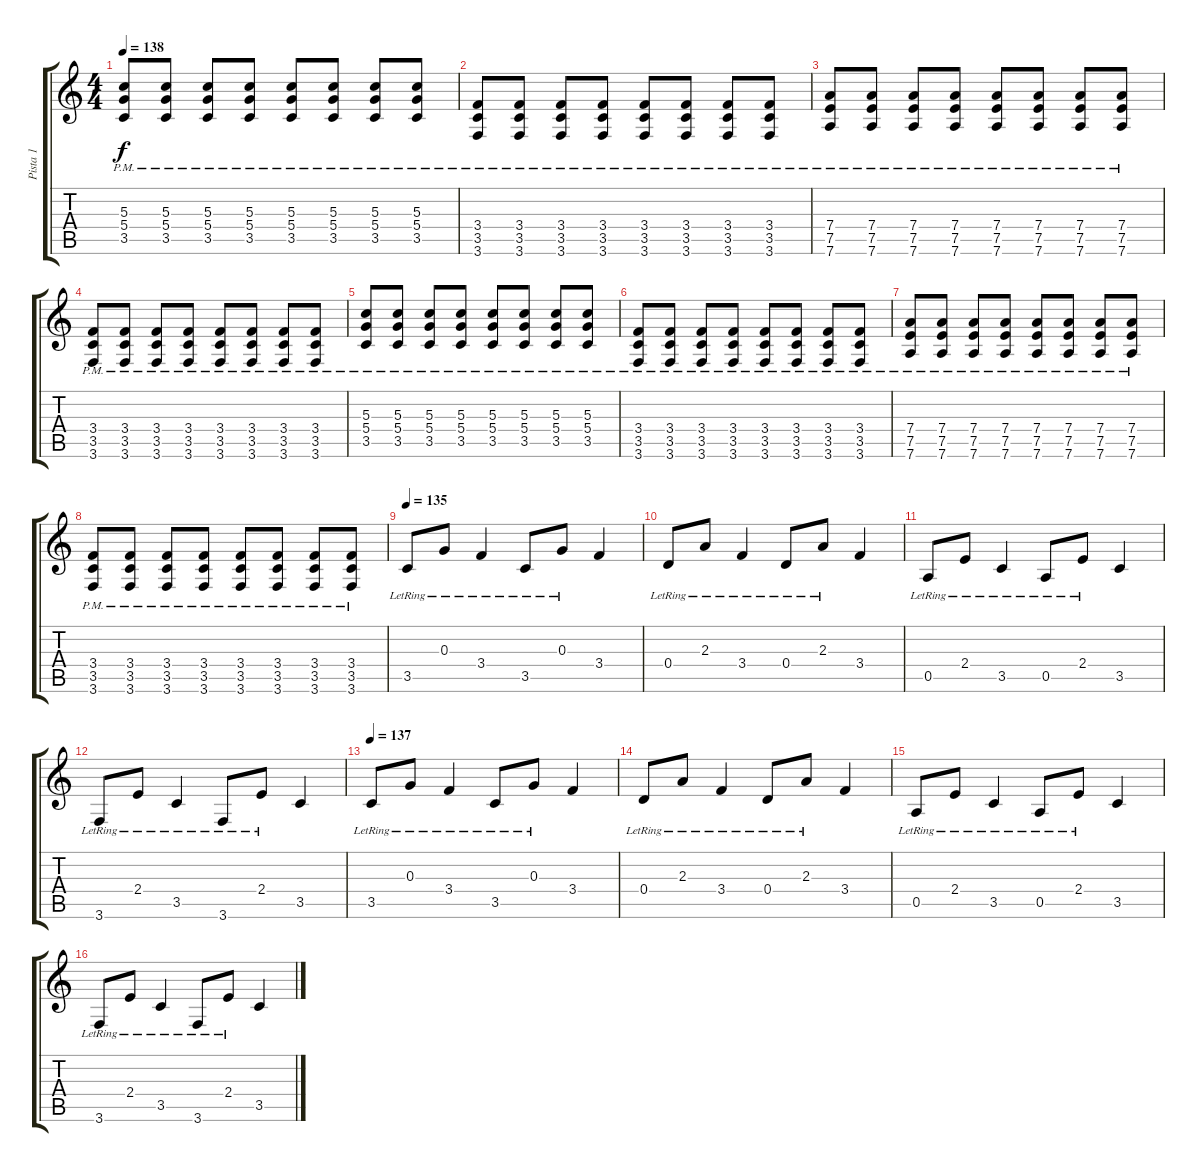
\track ("Pista 1" "Pista 1") {instrument electricguitarclean}
\staff {score tabs}
\tuning (E4 B3 G3 D3 A2 D2) {hide}
\ts (4 4)
\tempo 138
\clef g2
\ks c
(5.3{pm} 5.4{pm} 3.5{pm}).8{dy f} (5.3{pm} 5.4{pm} 3.5{pm}).8 (5.3{pm} 5.4{pm} 3.5{pm}).8 (5.3{pm} 5.4{pm} 3.5{pm}).8 (5.3{pm} 5.4{pm} 3.5{pm}).8 (5.3{pm} 5.4{pm} 3.5{pm}).8 (5.3{pm} 5.4{pm} 3.5{pm}).8 (5.3{pm} 5.4{pm} 3.5{pm}).8 |
(3.4{pm} 3.5{pm} 3.6{pm}).8 (3.4{pm} 3.5{pm} 3.6{pm}).8 (3.4{pm} 3.5{pm} 3.6{pm}).8 (3.4{pm} 3.5{pm} 3.6{pm}).8 (3.4{pm} 3.5{pm} 3.6{pm}).8 (3.4{pm} 3.5{pm} 3.6{pm}).8 (3.4{pm} 3.5{pm} 3.6{pm}).8 (3.4{pm} 3.5{pm} 3.6{pm}).8 |
(7.4{pm} 7.5{pm} 7.6{pm}).8 (7.4{pm} 7.5{pm} 7.6{pm}).8 (7.4{pm} 7.5{pm} 7.6{pm}).8 (7.4{pm} 7.5{pm} 7.6{pm}).8 (7.4{pm} 7.5{pm} 7.6{pm}).8 (7.4{pm} 7.5{pm} 7.6{pm}).8 (7.4{pm} 7.5{pm} 7.6{pm}).8 (7.4{pm} 7.5{pm} 7.6{pm}).8 |
(3.4{pm} 3.5{pm} 3.6{pm}).8 (3.4{pm} 3.5{pm} 3.6{pm}).8 (3.4{pm} 3.5{pm} 3.6{pm}).8 (3.4{pm} 3.5{pm} 3.6{pm}).8 (3.4{pm} 3.5{pm} 3.6{pm}).8 (3.4{pm} 3.5{pm} 3.6{pm}).8 (3.4{pm} 3.5{pm} 3.6{pm}).8 (3.4{pm} 3.5{pm} 3.6{pm}).8 |
(5.3{pm} 5.4{pm} 3.5{pm}).8 (5.3{pm} 5.4{pm} 3.5{pm}).8 (5.3{pm} 5.4{pm} 3.5{pm}).8 (5.3{pm} 5.4{pm} 3.5{pm}).8 (5.3{pm} 5.4{pm} 3.5{pm}).8 (5.3{pm} 5.4{pm} 3.5{pm}).8 (5.3{pm} 5.4{pm} 3.5{pm}).8 (5.3{pm} 5.4{pm} 3.5{pm}).8 |
(3.4{pm} 3.5{pm} 3.6{pm}).8 (3.4{pm} 3.5{pm} 3.6{pm}).8 (3.4{pm} 3.5{pm} 3.6{pm}).8 (3.4{pm} 3.5{pm} 3.6{pm}).8 (3.4{pm} 3.5{pm} 3.6{pm}).8 (3.4{pm} 3.5{pm} 3.6{pm}).8 (3.4{pm} 3.5{pm} 3.6{pm}).8 (3.4{pm} 3.5{pm} 3.6{pm}).8 |
(7.4{pm} 7.5{pm} 7.6{pm}).8 (7.4{pm} 7.5{pm} 7.6{pm}).8 (7.4{pm} 7.5{pm} 7.6{pm}).8 (7.4{pm} 7.5{pm} 7.6{pm}).8 (7.4{pm} 7.5{pm} 7.6{pm}).8 (7.4{pm} 7.5{pm} 7.6{pm}).8 (7.4{pm} 7.5{pm} 7.6{pm}).8 (7.4{pm} 7.5{pm} 7.6{pm}).8 |
(3.4{pm} 3.5{pm} 3.6{pm}).8 (3.4{pm} 3.5{pm} 3.6{pm}).8 (3.4{pm} 3.5{pm} 3.6{pm}).8 (3.4{pm} 3.5{pm} 3.6{pm}).8 (3.4{pm} 3.5{pm} 3.6{pm}).8 (3.4{pm} 3.5{pm} 3.6{pm}).8 (3.4{pm} 3.5{pm} 3.6{pm}).8 (3.4{pm} 3.5{pm} 3.6{pm}).8 |
\tempo 135
3.5{lr}.8 0.3{lr}.8 3.4{lr}.4 3.5{lr}.8 0.3{lr}.8 3.4.4 |
0.4{lr}.8 2.3{lr}.8 3.4{lr}.4 0.4{lr}.8 2.3{lr}.8 3.4.4 |
0.5{lr}.8 2.4{lr}.8 3.5{lr}.4 0.5{lr}.8 2.4{lr}.8 3.5.4 |
3.6{lr}.8 2.4{lr}.8 3.5{lr}.4 3.6{lr}.8 2.4{lr}.8 3.5.4 |
\tempo 137
3.5{lr}.8 0.3{lr}.8 3.4{lr}.4 3.5{lr}.8 0.3{lr}.8 3.4.4 |
0.4{lr}.8 2.3{lr}.8 3.4{lr}.4 0.4{lr}.8 2.3{lr}.8 3.4.4 |
0.5{lr}.8 2.4{lr}.8 3.5{lr}.4 0.5{lr}.8 2.4{lr}.8 3.5.4 |
3.6{lr}.8 2.4{lr}.8 3.5{lr}.4 3.6{lr}.8 2.4{lr}.8 3.5.4
